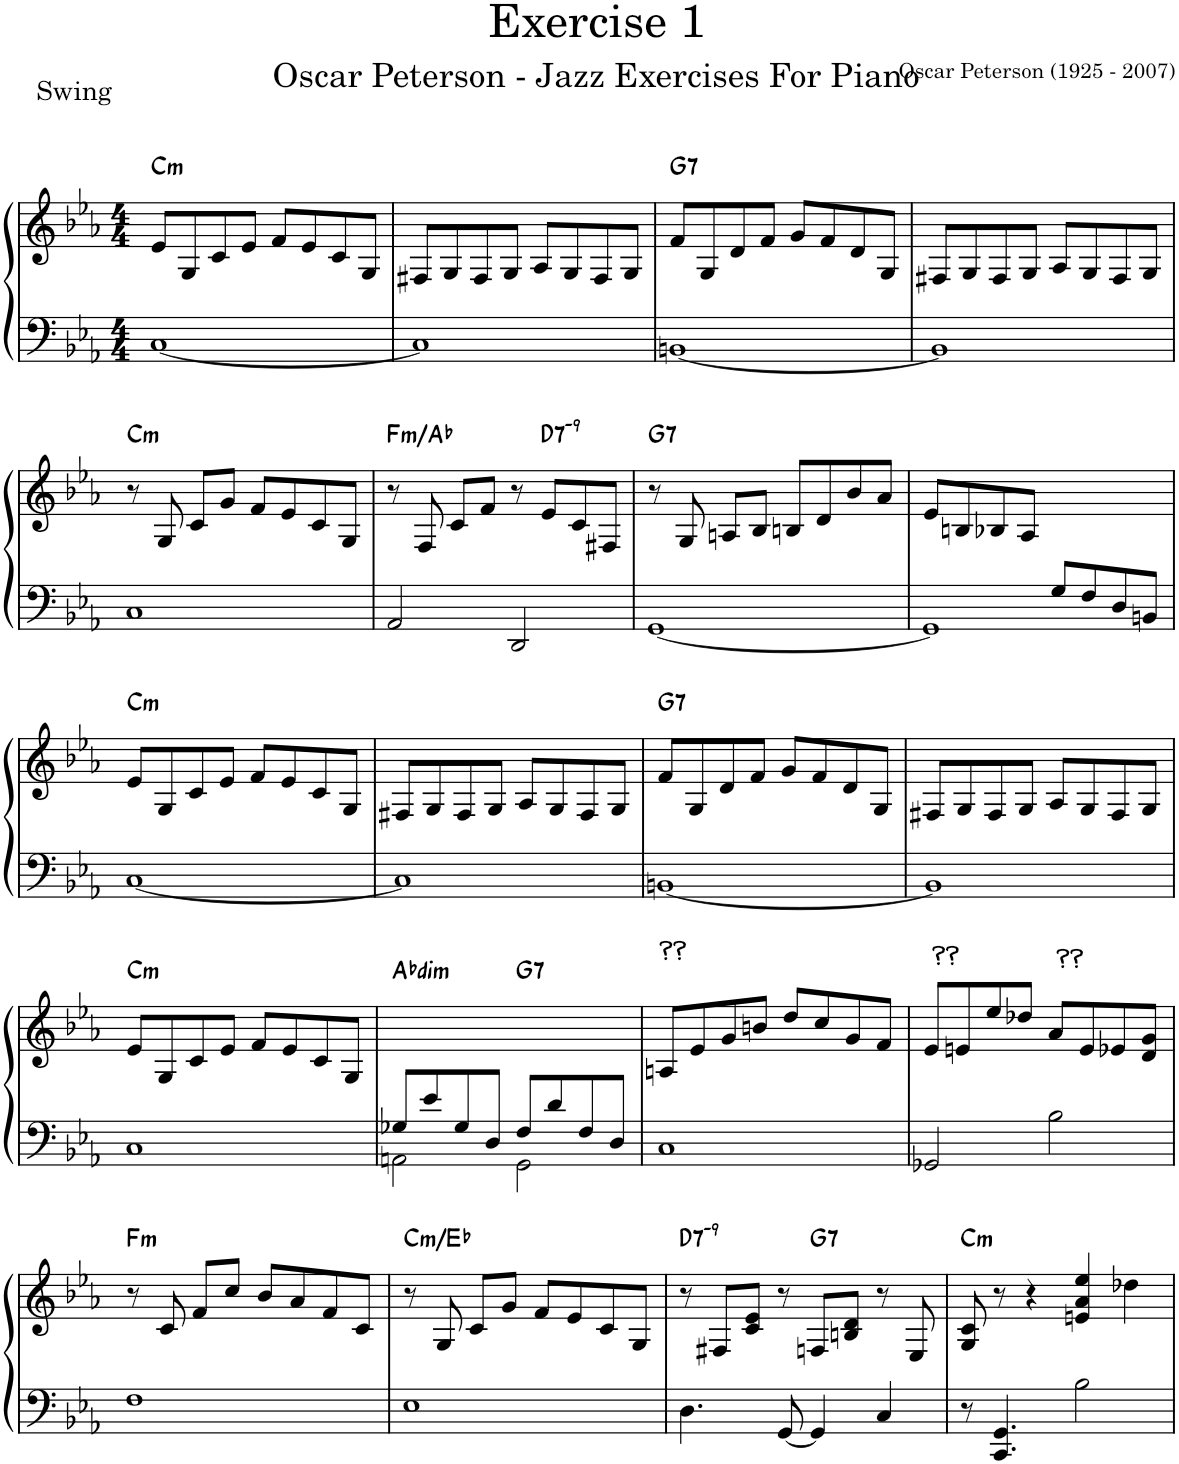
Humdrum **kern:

**kern	**kern	**harte
*part1	*part1	*part1
*staff2	*staff1	*
*I"Piano	*	*
*I'Pno.	*	*
*clefF4	*clefG2	*
*k[b-e-a-]	*k[b-e-a-]	*
*M4/4	*M4/4	*
=1	=1	=1
!	!LO:TX:a:t=Swing	!LO:H:kt=m
[1C	8e-/L	C:min
.	8G/	.
.	8c/	.
.	8e-/J	.
.	8f/L	.
.	8e-/	.
.	8c/	.
.	8G/J	.
=2	=2	=2
1C]	8F#X/L	.
.	8G/	.
.	8F#/	.
.	8G/J	.
.	8A-/L	.
.	8G/	.
.	8F#/	.
.	8G/J	.
=3	=3	=3
!	!	!LO:H:kt=7
[1BBn	8f/L	G:7
.	8G/	.
.	8d/	.
.	8f/J	.
.	8g/L	.
.	8f/	.
.	8d/	.
.	8G/J	.
=4	=4	=4
1BB]	8F#X/L	.
.	8G/	.
.	8F#/	.
.	8G/J	.
.	8A-/L	.
.	8G/	.
.	8F#/	.
.	8G/J	.
!!LO:LB:g=z
=5	=5	=5
!	!	!LO:H:kt=m
1C	8r	C:min
.	8G/	.
.	8c/L	.
.	8g/J	.
.	8f/L	.
.	8e-/	.
.	8c/	.
.	8G/J	.
=6	=6	=6
!	!	!LO:H:kt=m
2AA-/	8r	F:min/b3
.	8F/	.
.	8c/L	.
.	8f/J	.
2DD/	8r	.
!	!	!LO:H:kt=7
.	8e-/L	D:7(b9)
.	8c/	.
.	8F#X/J	.
=7	=7	=7
!	!	!LO:H:kt=7
[1GG	8r	G:7
.	8G/	.
.	8An/L	.
.	8B-/J	.
.	8Bn/L	.
.	8d/	.
.	8b-/	.
.	8a-/J	.
=8	=8	=8
*^	*	*
2ryy	1GG]	8e-/L	.
.	.	8Bn/	.
.	.	8B-X/	.
.	.	8A-/J	.
8G/L	.	2ryy	.
8F/	.	.	.
8D/	.	.	.
8BBn/J	.	.	.
*v	*v	*	*
!!LO:LB:g=z
=9	=9	=9
!	!	!LO:H:kt=m
[1C	8e-/L	C:min
.	8G/	.
.	8c/	.
.	8e-/J	.
.	8f/L	.
.	8e-/	.
.	8c/	.
.	8G/J	.
=10	=10	=10
1C]	8F#X/L	.
.	8G/	.
.	8F#/	.
.	8G/J	.
.	8A-/L	.
.	8G/	.
.	8F#/	.
.	8G/J	.
=11	=11	=11
!	!	!LO:H:kt=7
[1BBn	8f/L	G:7
.	8G/	.
.	8d/	.
.	8f/J	.
.	8g/L	.
.	8f/	.
.	8d/	.
.	8G/J	.
=12	=12	=12
1BB]	8F#X/L	.
.	8G/	.
.	8F#/	.
.	8G/J	.
.	8A-/L	.
.	8G/	.
.	8F#/	.
.	8G/J	.
!!LO:LB:g=z
=13	=13	=13
!	!	!LO:H:kt=m
1C	8e-/L	C:min
.	8G/	.
.	8c/	.
.	8e-/J	.
.	8f/L	.
.	8e-/	.
.	8c/	.
.	8G/J	.
=14	=14	=14
*^	*	*
!	!	!	!LO:H:kt=dim
8G-X/L	2AAn\	2ryy	Ab:dim
8e-/	.	.	.
8G-/	.	.	.
8D/J	.	.	.
!	!	!	!LO:H:kt=7
8F/L	2GG\	2ryy	G:7
8d/	.	.	.
8F/	.	.	.
8D/J	.	.	.
*v	*v	*	*
=15	=15	=15
!	!	!LO:H:kt=??
1C	8An/L	N
.	8e-/	.
.	8g/	.
.	8bn/J	.
.	8dd/L	.
.	8cc/	.
.	8g/	.
.	8f/J	.
=16	=16	=16
!	!	!LO:H:kt=??
2GG-X/	8e-/L	N
.	8en/	.
.	8ee-/	.
.	8dd-X/J	.
!	!	!LO:H:kt=??
2B-\	8a-/L	N
.	8e/	.
.	8e-X/	.
.	8d/ 8g/J	.
!!LO:LB:g=z
=17	=17	=17
!	!	!LO:H:kt=m
1F	8r	F:min
.	8c/	.
.	8f/L	.
.	8cc/J	.
.	8b-/L	.
.	8a-/	.
.	8f/	.
.	8c/J	.
=18	=18	=18
!	!	!LO:H:kt=m
1E-	8r	C:min/b3
.	8G/	.
.	8c/L	.
.	8g/J	.
.	8f/L	.
.	8e-/	.
.	8c/	.
.	8G/J	.
=19	=19	=19
!	!	!LO:H:kt=7
4.D\	8r	D:7(b9)
.	8F#X/L	.
.	8c/ 8e-/J	.
[8GG/	8r	.
!	!	!LO:H:kt=7
4GG/]	8Fn/L	G:7
.	8Bn/ 8d/J	.
4C/	8r	.
.	8E-/	.
=20	=20	=20
!	!	!LO:H:kt=m
8r	8G/ 8c/	C:min
4.CC/ 4.GG/	8r	.
.	4r	.
2B-\	4en/ 4a-/ 4ee-/	.
.	4dd-X\	.
=	=	=
*-	*-	*-
